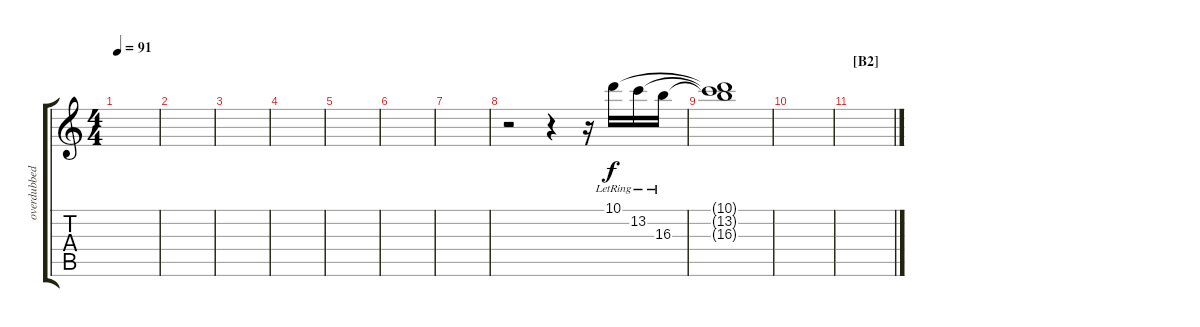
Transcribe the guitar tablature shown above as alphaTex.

\track ("overdubbed guitar" "overdubbed") {instrument electricguitarclean}
\staff {score tabs}
\tuning (E4 B3 G3 D3 A2 E2) {hide}
\ts (4 4)
\tempo 91
\clef g2
\ks c
|
|
|
|
|
|
|
r.2 r.4 r.16 10.1{lr}.16 13.2{lr}.16 16.3{lr}.16 |
(10.1{t} 13.2{t} 16.3{t}).1 |
|
\section ("" "[B2]")
